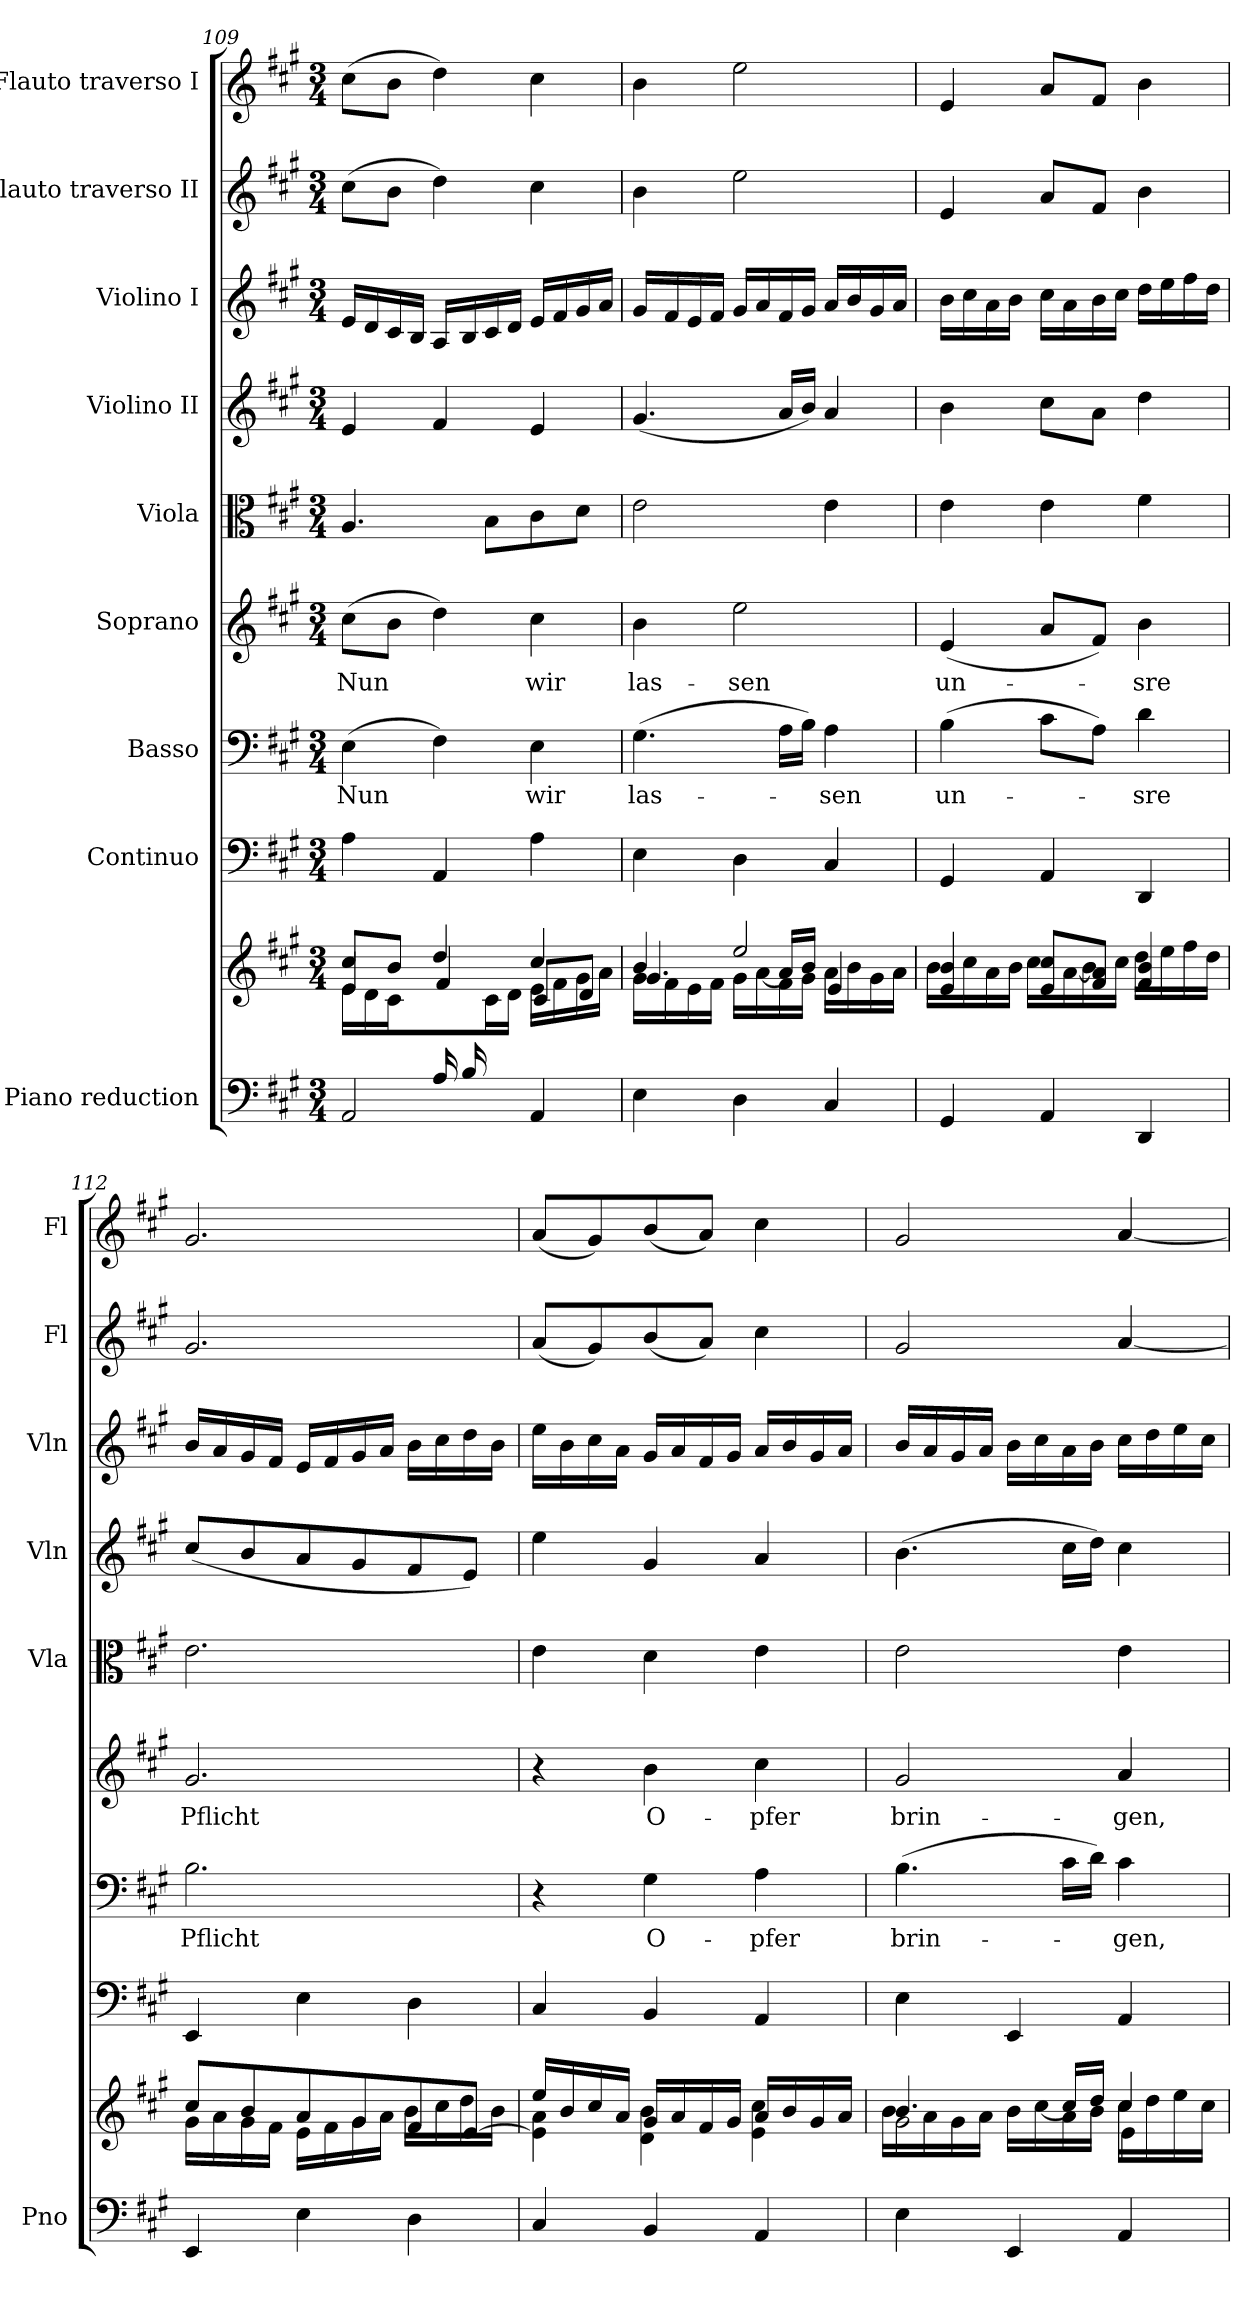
**kern	**kern	**dynam	**kern	**kern	**text	**kern	**text	**kern	**kern	**kern	**kern	**kern
*part9	*part9	*part9	*part8	*part7	*part7	*part6	*part6	*part5	*part4	*part3	*part2	*part1
*staff10	*staff9	*staff9/10	*staff8	*staff7	*staff7	*staff6	*staff6	*staff5	*staff4	*staff3	*staff2	*staff1
*I"Piano reduction	*	*	*I"Continuo	*I"Basso	*	*I"Soprano	*	*I"Viola	*I"Violino II	*I"Violino I	*I"Flauto traverso II	*I"Flauto traverso I
*I'Pno	*	*	*	*	*	*	*	*I'Vla	*I'Vln	*I'Vln	*I'Fl	*I'Fl
!!LO:PB:g=z
*clefF4	*clefG2	*	*clefF4	*clefF4	*	*clefG2	*	*clefC3	*clefG2	*clefG2	*clefG2	*clefG2
*k[f#c#g#]	*k[f#c#g#]	*	*k[f#c#g#]	*k[f#c#g#]	*	*k[f#c#g#]	*	*k[f#c#g#]	*k[f#c#g#]	*k[f#c#g#]	*k[f#c#g#]	*k[f#c#g#]
*M3/4	*M3/4	*	*M3/4	*M3/4	*	*M3/4	*	*M3/4	*M3/4	*M3/4	*M3/4	*M3/4
=109	=109	=109	=109	=109	=109	=109	=109	=109	=109	=109	=109	=109
*^	*^	*	*	*	*	*	*	*	*	*	*	*
*	*	*	*^	*	*	*	*	*	*	*	*	*	*	*
!	!	!	!	!	!LO:DY:b	!	!	!LO:LY:b	!	!LO:LY:b	!	!	!	!	!
!	!	!	!	!	!LO:DY:n=1:b	!	!	!	!	!	!	!	!	!	!
!	!	!	!	!	!LO:DY:n=2:b	!	!	!	!	!	!	!	!	!	!
8.ryy	2AA/	8cc#/L	16e\LL	4e/	other-dynamics p other-dynamics	4A\	(>4E\	Nun	(>8cc#\L	Nun	4.A/	4e/	16e/LL	(>8cc#\L	(>8cc#\L
.	.	.	16d\	.	.	.	.	.	.	.	.	.	16d/	.	.
.	.	8b/J	16c#\	.	.	.	.	.	8b\J	.	.	.	16c#/	8b\J	8b\J
16B/JJ	.	.	8.ryy	.	.	.	.	.	.	.	.	.	16B/JJ	.	.
16A/LL	.	4dd/	.	4f#/	.	4AA/	4F#\)	.	4dd\)	.	.	4f#/	16A/LL	4dd\)	4dd\)
16B/	.	.	.	.	.	.	.	.	.	.	.	.	16B/	.	.
4.ryy	.	.	16c#\	.	.	.	.	.	.	.	8B\L	.	16c#/	.	.
.	.	.	16d\JJ	.	.	.	.	.	.	.	.	.	16d/JJ	.	.
!	!	!	!	!	!	!	!	!LO:LY:b	!	!LO:LY:b	!	!	!	!	!
.	4AA/	4cc#/	16e\LL	8c#/L	.	4A\	4E\	wir	4cc#\	wir	8c#\	4e/	16e/LL	4cc#\	4cc#\
.	.	.	16f#\	.	.	.	.	.	.	.	.	.	16f#/	.	.
.	.	.	16g#\	8d/J	.	.	.	.	.	.	8d\J	.	16g#/	.	.
.	.	.	16a\JJ	.	.	.	.	.	.	.	.	.	16a/JJ	.	.
*v	*v	*	*	*	*	*	*	*	*	*	*	*	*	*	*
=110	=110	=110	=110	=110	=110	=110	=110	=110	=110	=110	=110	=110	=110	=110
!	!	!	!	!	!	!	!LO:LY:b	!	!LO:LY:b	!	!	!	!	!
4E\	4b/	16g#\LL	4.g#/	.	4E\	(>4.G#\	las-	4b\	las-	2e\	(<4.g#/	16g#/LL	4b\	4b\
.	.	16f#\	.	.	.	.	.	.	.	.	.	16f#/	.	.
.	.	16e\	.	.	.	.	.	.	.	.	.	16e/	.	.
.	.	16f#\JJ	.	.	.	.	.	.	.	.	.	16f#/JJ	.	.
!	!	!	!	!	!	!	!	!	!LO:LY:b	!	!	!	!	!
4D\	2ee/	16g#\LL	.	.	4D\	.	.	2ee\	-sen	.	.	16g#/LL	2ee\	2ee\
.	.	[16a\	.	.	.	.	.	.	.	.	.	16a/	.	.
.	.	16f#\	16a/LL]	.	.	16A\LL	.	.	.	.	16a/LL	16f#/	.	.
.	.	16g#\JJ	16b/JJ	.	.	16B\JJ)	.	.	.	.	16b/JJ)	16g#/JJ	.	.
!	!	!	!	!	!	!	!LO:LY:b	!	!	!	!	!	!	!
4C#/	.	16a\LL	4e/	.	4C#/	4A\	-sen	.	.	4e\	4a/	16a/LL	.	.
.	.	16b\	.	.	.	.	.	.	.	.	.	16b/	.	.
.	.	16g#\	.	.	.	.	.	.	.	.	.	16g#/	.	.
.	.	16a\JJ	.	.	.	.	.	.	.	.	.	16a/JJ	.	.
*	*	*v	*v	*	*	*	*	*	*	*	*	*	*	*
=111	=111	=111	=111	=111	=111	=111	=111	=111	=111	=111	=111	=111	=111
!	!	!	!	!	!	!LO:LY:b	!	!LO:LY:b	!	!	!	!	!
4GG#/	4e/ 4b/	16b\LL	.	4GG#/	(>4B\	un-	(<4e/	un-	4e\	4b\	16b\LL	4e/	4e/
.	.	16cc#\	.	.	.	.	.	.	.	.	16cc#\	.	.
.	.	16a\	.	.	.	.	.	.	.	.	16a\	.	.
.	.	16b\JJ	.	.	.	.	.	.	.	.	16b\JJ	.	.
4AA/	8e/ 8cc#/L	16cc#\LL	.	4AA/	8c#\L	.	8a/L	.	4e\	8cc#\L	16cc#\LL	8a/L	8a/L
.	.	[16a\	.	.	.	.	.	.	.	.	16a\	.	.
.	8f#/ 8a/]J	16b\	.	.	8A\J)	.	8f#/J)	.	.	8a\J	16b\	8f#/J	8f#/J
.	.	16cc#\JJ	.	.	.	.	.	.	.	.	16cc#\JJ	.	.
!	!	!	!	!	!	!LO:LY:b	!	!LO:LY:b	!	!	!	!	!
4DD/	4f#/ 4b/	16dd\LL	.	4DD/	4d\	-sre	4b\	-sre	4f#\	4dd\	16dd\LL	4b\	4b\
.	.	16ee\	.	.	.	.	.	.	.	.	16ee\	.	.
.	.	16ff#\	.	.	.	.	.	.	.	.	16ff#\	.	.
.	.	16dd\JJ	.	.	.	.	.	.	.	.	16dd\JJ	.	.
=112	=112	=112	=112	=112	=112	=112	=112	=112	=112	=112	=112	=112	=112
!	!	!	!	!	!	!LO:LY:b	!	!LO:LY:b	!	!	!	!	!
4EE/	8cc#/L	16g#\LL	.	4EE/	2.B\	Pflicht	2.g#/	Pflicht	2.e\	(<8cc#/L	16b/LL	2.g#/	2.g#/
.	.	16a\	.	.	.	.	.	.	.	.	16a/	.	.
.	8b/	16g#\	.	.	.	.	.	.	.	8b/	16g#/	.	.
.	.	16f#\JJ	.	.	.	.	.	.	.	.	16f#/JJ	.	.
4E\	8a/	16e\LL	.	4E\	.	.	.	.	.	8a/	16e/LL	.	.
.	.	16f#\	.	.	.	.	.	.	.	.	16f#/	.	.
.	8g#/	16g#\	.	.	.	.	.	.	.	8g#/	16g#/	.	.
.	.	16a\JJ	.	.	.	.	.	.	.	.	16a/JJ	.	.
4D\	8f#/	16b\LL	.	4D\	.	.	.	.	.	8f#/	16b\LL	.	.
.	.	16cc#\	.	.	.	.	.	.	.	.	16cc#\	.	.
.	[8e/J	16dd\	.	.	.	.	.	.	.	8e/J)	16dd\	.	.
.	.	16b\JJ	.	.	.	.	.	.	.	.	16b\JJ	.	.
!!LO:LB:g=z
=113	=113	=113	=113	=113	=113	=113	=113	=113	=113	=113	=113	=113	=113
4C#/	16ee/LL	4e\] 4a\	.	4C#/	4r	.	4r	.	4e\	4ee\	16ee\LL	(<8a/L	(<8a/L
.	16b/	.	.	.	.	.	.	.	.	.	16b\	.	.
.	16cc#/	.	.	.	.	.	.	.	.	.	16cc#\	8g#/)	8g#/)
.	16a/JJ	.	.	.	.	.	.	.	.	.	16a\JJ	.	.
!	!	!	!	!	!	!LO:LY:b	!	!LO:LY:b	!	!	!	!	!
4BB/	16g#/LL	4d\ 4b\	.	4BB/	4G#\	O-	4b\	O-	4d\	4g#/	16g#/LL	(<8b/	(<8b/
.	16a/	.	.	.	.	.	.	.	.	.	16a/	.	.
.	16f#/	.	.	.	.	.	.	.	.	.	16f#/	8a/J)	8a/J)
.	16g#/JJ	.	.	.	.	.	.	.	.	.	16g#/JJ	.	.
!	!	!	!	!	!	!LO:LY:b	!	!LO:LY:b	!	!	!	!	!
4AA/	16a/LL	4e\ 4cc#\	.	4AA/	4A\	-pfer	4cc#\	-pfer	4e\	4a/	16a/LL	4cc#\	4cc#\
.	16b/	.	.	.	.	.	.	.	.	.	16b/	.	.
.	16g#/	.	.	.	.	.	.	.	.	.	16g#/	.	.
.	16a/JJ	.	.	.	.	.	.	.	.	.	16a/JJ	.	.
=114	=114	=114	=114	=114	=114	=114	=114	=114	=114	=114	=114	=114	=114
*	*	*^	*	*	*	*	*	*	*	*	*	*	*
!	!	!	!	!	!	!	!LO:LY:b	!	!LO:LY:b	!	!	!	!	!
4E\	4.b/	16b\LL	2g#\	.	4E\	(>4.B\	brin-	2g#/	brin-	2e\	(>4.b\	16b/LL	2g#/	2g#/
.	.	16a\	.	.	.	.	.	.	.	.	.	16a/	.	.
.	.	16g#\	.	.	.	.	.	.	.	.	.	16g#/	.	.
.	.	16a\JJ	.	.	.	.	.	.	.	.	.	16a/JJ	.	.
4EE/	.	16b\LL	.	.	4EE/	.	.	.	.	.	.	16b\LL	.	.
.	.	[16cc#\	.	.	.	.	.	.	.	.	.	16cc#\	.	.
.	16cc#/LL]	16a\	.	.	.	16c#\LL	.	.	.	.	16cc#\LL	16a\	.	.
.	16dd/JJ	16b\JJ	.	.	.	16d\JJ)	.	.	.	.	16dd\JJ)	16b\JJ	.	.
!	!	!	!	!	!	!	!LO:LY:b	!	!LO:LY:b	!	!	!	!	!
4AA/	4cc#/	16cc#\LL	4e\	.	4AA/	4c#\	-gen,	4a/	-gen,	4e\	4cc#\	16cc#\LL	[4a/	[4a/
.	.	16dd\	.	.	.	.	.	.	.	.	.	16dd\	.	.
.	.	16ee\	.	.	.	.	.	.	.	.	.	16ee\	.	.
.	.	16cc#\JJ	.	.	.	.	.	.	.	.	.	16cc#\JJ	.	.
*	*v	*v	*v	*	*	*	*	*	*	*	*	*	*	*
=	=	=	=	=	=	=	=	=	=	=	=	=
*-	*-	*-	*-	*-	*-	*-	*-	*-	*-	*-	*-	*-
